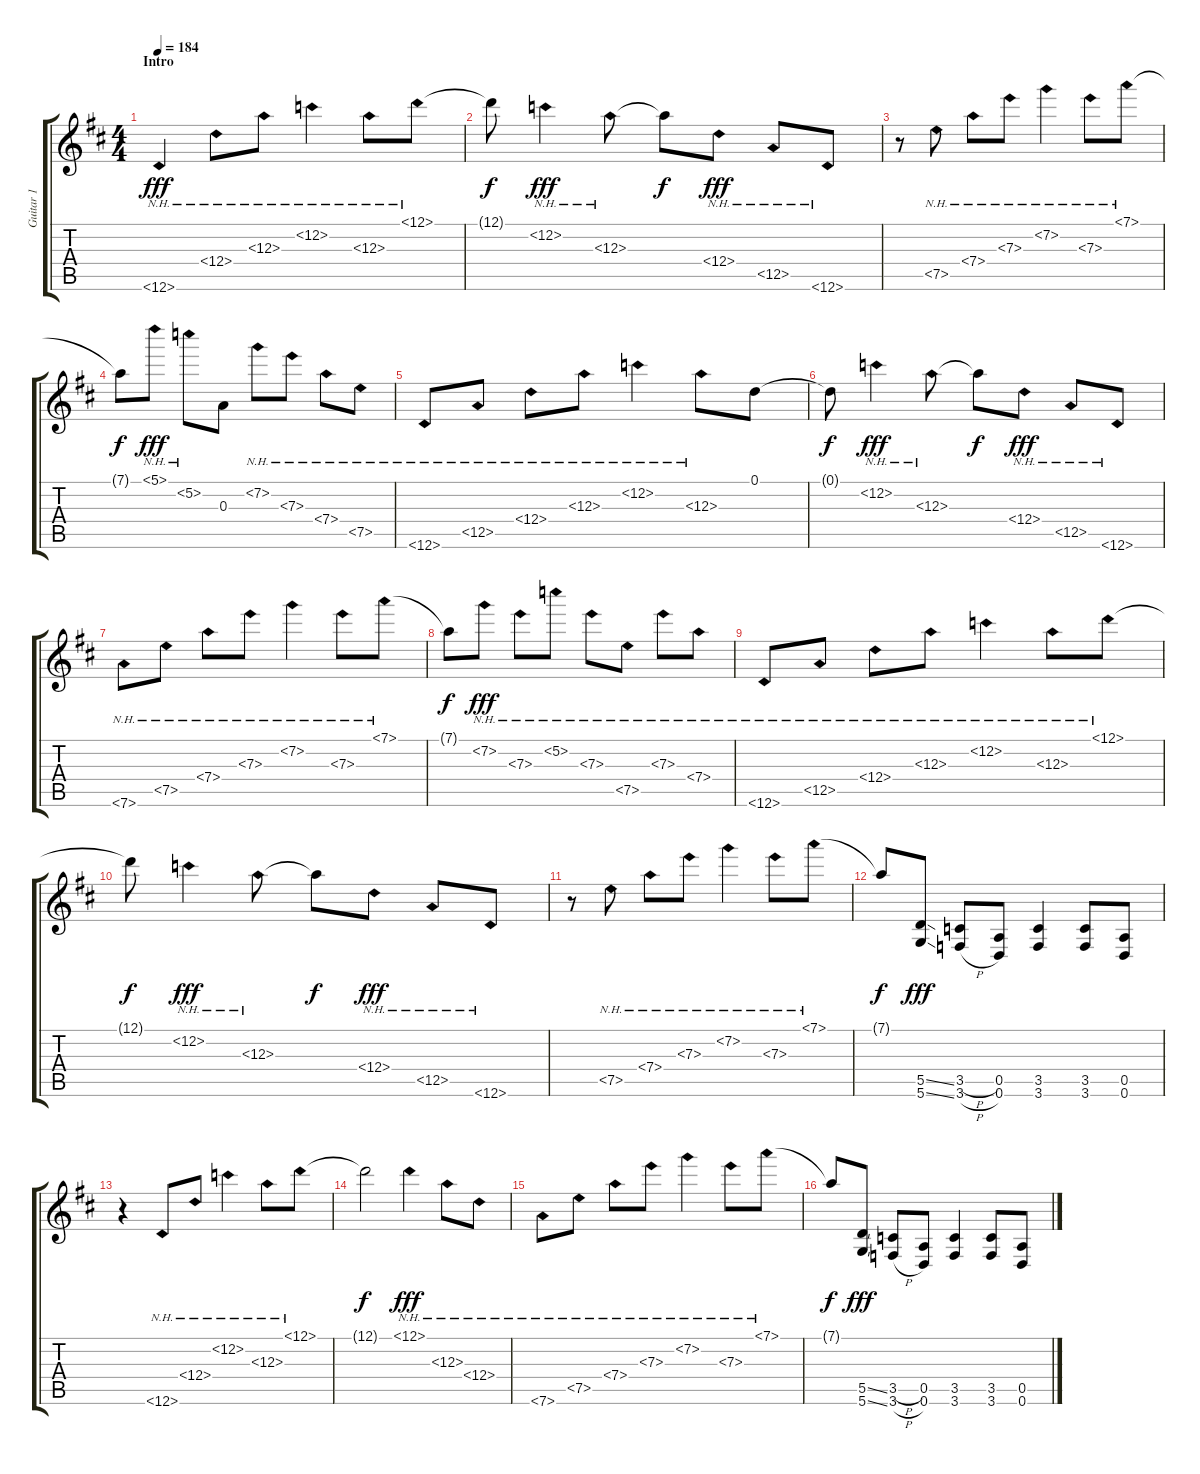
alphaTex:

\track ("Guitar 1" "Guitar 1") {instrument electricguitarclean}
\staff {score tabs}
\tuning (D4 C4 A3 D3 A2 D2) {hide}
\ts (4 4)
\section ("" "Intro")
\tempo 184
\clef g2
\ks d
12.6{nh}.4{dy fff instrument electricguitarclean} 12.4{nh}.8 12.3{nh}.8 12.2{nh}.4 12.3{nh}.8 12.1{nh}.8 |
12.1{t}.8{dy f} 12.2{nh}.4{dy fff} 12.3{nh}.8 12.3{t}.8{dy f} 12.4{nh}.8{dy fff} 12.5{nh}.8 12.6{nh}.8 |
r.8 7.5{nh}.8 7.4{nh}.8 7.3{nh}.8 7.2{nh}.4 7.3{nh}.8 7.1{nh}.8 |
7.1{t}.8{dy f} 5.1{nh}.8{dy fff} 5.2{nh}.8 0.3.8 7.2{nh}.8 7.3{nh}.8 7.4{nh}.8 7.5{nh}.8 |
12.6{nh}.8 12.5{nh}.8 12.4{nh}.8 12.3{nh}.8 12.2{nh}.4 12.3{nh}.8 0.1.8 |
0.1{t}.8{dy f} 12.2{nh}.4{dy fff} 12.3{nh}.8 12.3{t}.8{dy f} 12.4{nh}.8{dy fff} 12.5{nh}.8 12.6{nh}.8 |
7.6{nh}.8 7.5{nh}.8 7.4{nh}.8 7.3{nh}.8 7.2{nh}.4 7.3{nh}.8 7.1{nh}.8 |
7.1{t}.8{dy f} 7.2{nh}.8{dy fff} 7.3{nh}.8 5.2{nh}.8 7.3{nh}.8 7.5{nh}.8 7.3{nh}.8 7.4{nh}.8 |
12.6{nh}.8 12.5{nh}.8 12.4{nh}.8 12.3{nh}.8 12.2{nh}.4 12.3{nh}.8 12.1{nh}.8 |
12.1{t}.8{dy f} 12.2{nh}.4{dy fff} 12.3{nh}.8 12.3{t}.8{dy f} 12.4{nh}.8{dy fff} 12.5{nh}.8 12.6{nh}.8 |
r.8 7.5{nh}.8 7.4{nh}.8 7.3{nh}.8 7.2{nh}.4 7.3{nh}.8 7.1{nh}.8 |
7.1{t}.8{dy f} (5.5{ss} 5.6{ss}).8{dy fff instrument overdrivenguitar} (3.5{h} 3.6{h}).8 (0.5 0.6).8 (3.5 3.6).4 (3.5 3.6).8 (0.5 0.6).8 |
r.4{instrument electricguitarclean} 12.6{nh}.8 12.4{nh}.8 12.2{nh}.4 12.3{nh}.8 12.1{nh}.8 |
12.1{t}.2{dy f} 12.1{nh}.4{dy fff} 12.3{nh}.8 12.4{nh}.8 |
7.6{nh}.8 7.5{nh}.8 7.4{nh}.8 7.3{nh}.8 7.2{nh}.4 7.3{nh}.8 7.1{nh}.8 |
7.1{t}.8{dy f} (5.5{ss} 5.6{ss}).8{dy fff instrument overdrivenguitar} (3.5{h} 3.6{h}).8 (0.5 0.6).8 (3.5 3.6).4 (3.5 3.6).8 (0.5 0.6).8
